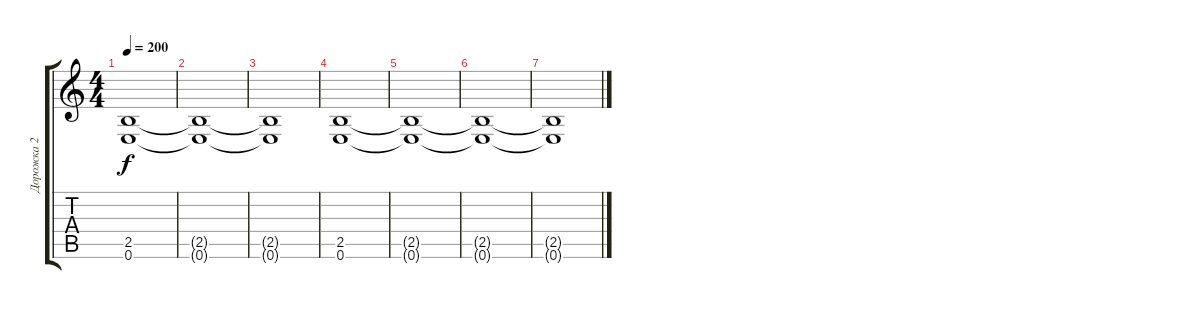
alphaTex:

\track ("Дорожка 2" "Дорожка 2") {instrument distortionguitar}
\staff {score tabs}
\tuning (E4 B3 G3 D3 A2 E2) {hide}
\ts (4 4)
\tempo 200
\clef g2
\ks c
(2.5{t} 0.6{t}).1{dy f} |
(2.5{t} 0.6{t}).1 |
(2.5{t} 0.6{t}).1 |
(2.5 0.6).1 |
(2.5{t} 0.6{t}).1 |
(2.5{t} 0.6{t}).1 |
(2.5{t} 0.6{t}).1
